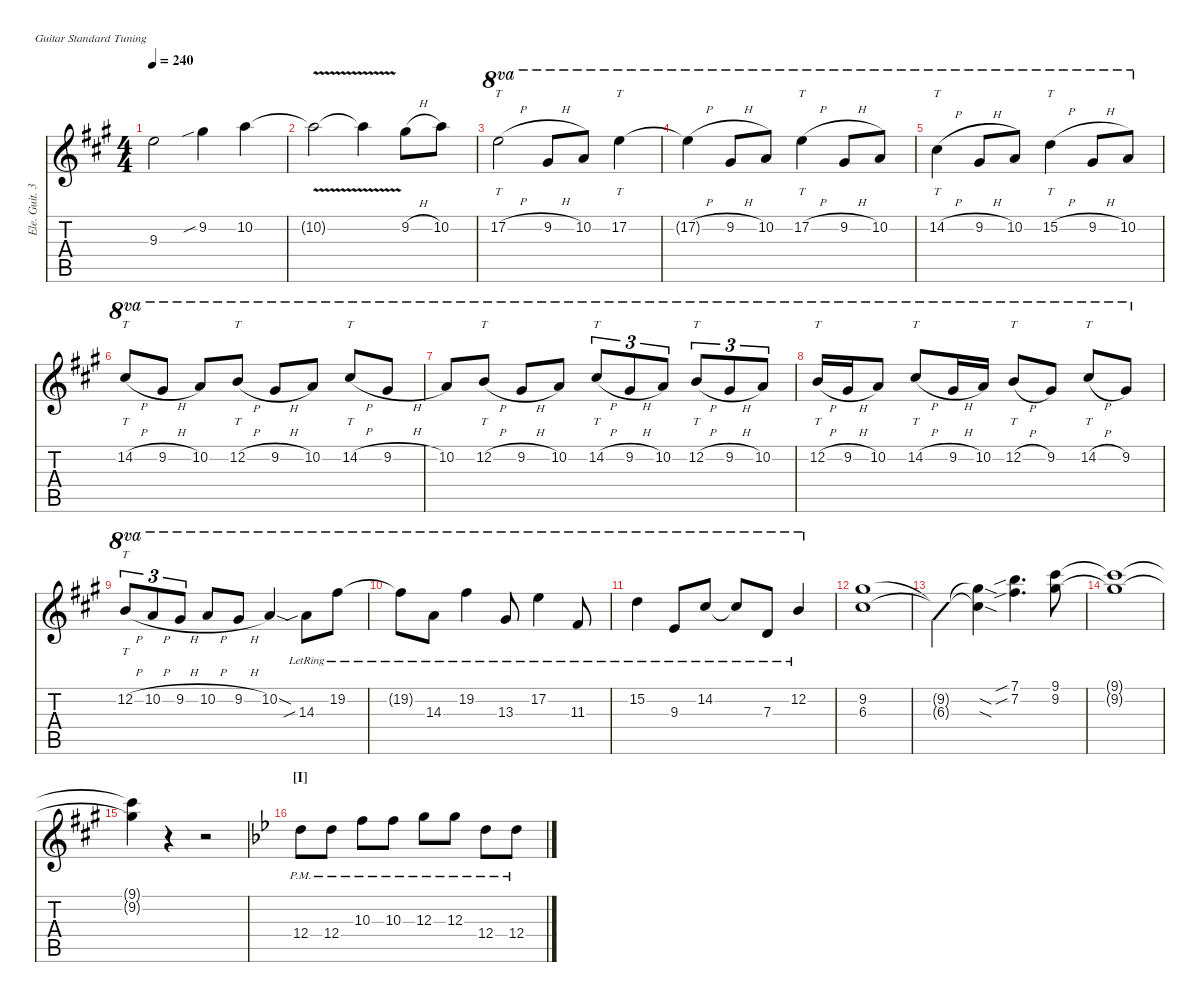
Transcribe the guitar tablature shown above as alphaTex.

\defaultSystemsLayout 4
\hideDynamics
\bracketExtendMode nobrackets
\otherSystemsTrackNameOrientation horizontal
\track ("Ele. Guit. 3" "Ele. Guit. 3") {defaultSystemsLayout 4 instrument distortionguitar}
\staff {score tabs}
\tuning (E4 B3 G3 D3 A2 E2)
\ts (4 4)
\tempo 240
\clef g2
\scale
0.930427
\ks a
9.3{t acc forcenatural}.2{dy f beam Down} 9.2{sib acc #}.4{beam Down} 10.2{acc forcenatural}.4{beam Down} |
\scale
0.942584 10.2{v t acc forcenatural}.2{beam Down} 10.2{t acc forcenatural}.4{beam Down} 9.2{h acc #}.8{beam Down} 10.2{acc forcenatural}.8{beam Down} |
\scale
0.956554 17.2{h acc forcenatural}.2{tt ot 8va beam Down} 9.2{h acc #}.8{ot 8va beam Up} 10.2{acc forcenatural}.8{ot 8va beam Up} 17.2{acc forcenatural}.4{tt ot 8va beam Down} |
\scale
1.16302 17.2{h t acc forcenatural}.4{ot 8va beam Down} 9.2{h acc #}.8{ot 8va beam Up} 10.2{acc forcenatural}.8{ot 8va beam Up} 17.2{h acc forcenatural}.4{tt ot 8va beam Down} 9.2{h acc #}.8{ot 8va beam Up} 10.2{acc forcenatural}.8{ot 8va beam Up} |
\scale
0.939747 14.2{h acc #}.4{tt ot 8va beam Down} 9.2{h acc #}.8{ot 8va beam Up} 10.2{acc forcenatural}.8{ot 8va beam Up} 15.2{h acc forcenatural}.4{tt ot 8va beam Down} 9.2{h acc #}.8{ot 8va beam Up} 10.2{acc forcenatural}.8{ot 8va beam Up} |
\scale
0.93929 14.2{h acc #}.8{tt ot 8va beam Up} 9.2{h acc #}.8{ot 8va beam Up} 10.2{acc forcenatural}.8{ot 8va beam Up} 12.2{h acc forcenatural}.8{tt ot 8va beam Up} 9.2{h acc #}.8{ot 8va beam Up} 10.2{acc forcenatural}.8{ot 8va beam Up} 14.2{h acc #}.8{tt ot 8va beam Up} 9.2{h acc #}.8{ot 8va beam Up} |
\scale
0.957946 10.2{acc forcenatural}.8{ot 8va beam Up} 12.2{h acc forcenatural}.8{tt ot 8va beam Up} 9.2{h acc #}.8{ot 8va beam Up} 10.2{acc forcenatural}.8{ot 8va beam Up} 14.2{h acc #}.8{tt tu (3 2) ot 8va beam Up} 9.2{h acc #}.8{tu (3 2) ot 8va beam Up} 10.2{acc forcenatural}.8{tu (3 2) ot 8va beam Up} 12.2{h acc forcenatural}.8{tt tu (3 2) ot 8va beam Up} 9.2{h acc #}.8{tu (3 2) ot 8va beam Up} 10.2{acc forcenatural}.8{tu (3 2) ot 8va beam Up} |
\scale
1.15897 12.2{h acc forcenatural}.16{tt ot 8va beam Up} 9.2{h acc #}.16{ot 8va beam Up} 10.2{acc forcenatural}.8{ot 8va beam Up beam split} 14.2{h acc #}.8{tt ot 8va beam Up} 9.2{h acc #}.16{ot 8va beam Up} 10.2{acc forcenatural}.16{ot 8va beam Up} 12.2{h acc forcenatural}.8{tt ot 8va beam Up} 9.2{acc #}.8{ot 8va beam Up} 14.2{h acc #}.8{tt ot 8va beam Up} 9.2{acc #}.8{ot 8va beam Up} |
\scale
0.946452 12.2{h acc forcenatural}.8{tt tu (3 2) ot 8va beam Up} 10.2{h acc forcenatural}.8{tu (3 2) ot 8va beam Up} 9.2{h acc #}.8{tu (3 2) ot 8va beam Up} 10.2{h acc forcenatural}.8{ot 8va beam Up} 9.2{h acc #}.8{ot 8va beam Up} 10.2{sod acc forcenatural}.4{ot 8va beam Up} 14.3{sib lr acc forcenatural}.8{ot 8va beam Down} 19.2{lr acc #}.8{ot 8va beam Down} |
\scale
0.944347 19.2{lr t acc #}.8{ot 8va beam Down} 14.3{lr acc forcenatural}.8{ot 8va beam Down} 19.2{lr acc #}.4{ot 8va beam Down} 13.3{lr acc #}.8{ot 8va beam Up} 17.2{lr acc forcenatural}.4{ot 8va beam Down} 11.3{lr acc #}.8{ot 8va beam Up} |
\scale
0.950233 15.2{lr acc forcenatural}.4{ot 8va beam Down} 9.3{lr acc forcenatural}.8{ot 8va beam Up} 14.2{lr acc #}.8{ot 8va beam Up} 14.2{lr t acc #}.8{ot 8va beam Up} 7.3{lr acc forcenatural}.8{ot 8va beam Up} 12.2{lr acc forcenatural}.4{ot 8va beam Up} |
\scale
1.16097 (6.3{acc #} 9.2{acc #}).1{beam Down} |
\scale
0.94531 (9.2{t acc #} 6.3{t acc #}).4{slashed beam Down} (9.2{sod t acc #} 6.3{sod t acc #}).4{beam Down} (7.2{sib acc #} 7.1{sib acc forcenatural}).4{d beam Down} (9.1{acc #} 9.2{acc #}).8{beam Down} |
\scale
0.941384 (9.2{t acc #} 9.1{t acc #}).1{beam Down} |
\scale
0.952339 (9.2{t acc #} 9.1{t acc #}).4{beam Down} r.4{beam Down} r.2{beam Down} |
\section ("I" "")
\ks bb
12.4{pm acc forcenatural}.8{beam Down} 12.4{pm acc forcenatural}.8{beam Down} 10.3{pm acc forcenatural}.8{beam Down} 10.3{pm acc forcenatural}.8{beam Down} 12.3{pm acc forcenatural}.8{beam Down} 12.3{pm acc forcenatural}.8{beam Down} 12.4{pm acc forcenatural}.8{beam Down} 12.4{pm acc forcenatural}.8{beam Down}
